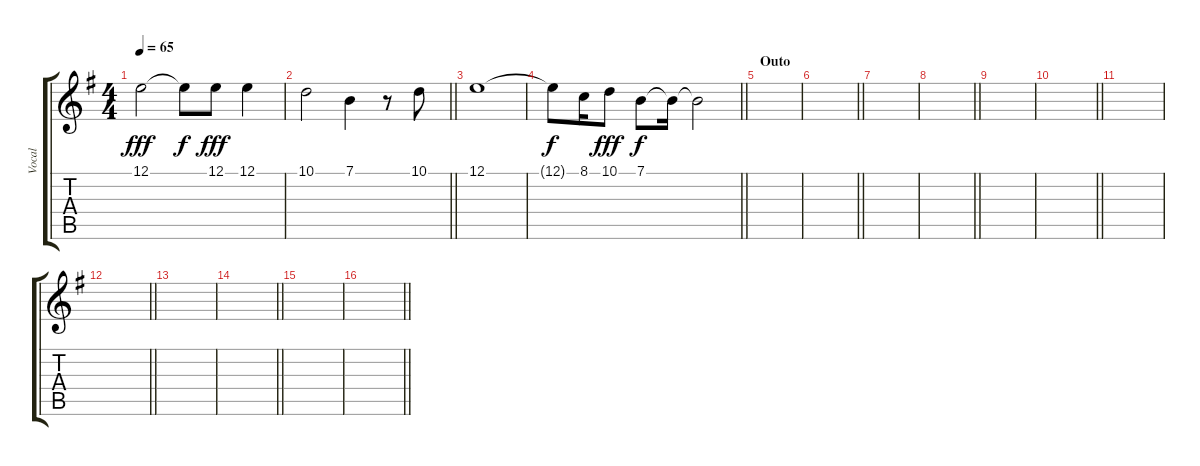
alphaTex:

\track ("Vocal" "Vocal") {instrument tenorsax}
\staff {score tabs}
\tuning (E4 B3 G3 D3 A2 E2) {hide}
\ts (4 4)
\tempo 65
\clef g2
\ks eminor
12.1.2{dy fff} 12.1{t}.8{dy f} 12.1.8{dy fff} 12.1.4 |
\barLineRight lightlight
10.1.2 7.1.4 r.8 10.1.8 |
12.1.1 |
\barLineRight lightlight
12.1{t}.8{dy f} 8.1.16 10.1.8{dy fff} 7.1.8{dy f} 7.1{t}.16 7.1{t}.2 |
\section ("" "Outo")
|
\barLineRight lightlight
|
|
\barLineRight lightlight
|
|
\barLineRight lightlight
|
|
\barLineRight lightlight
|
|
\barLineRight lightlight
|
|
\barLineRight lightlight
